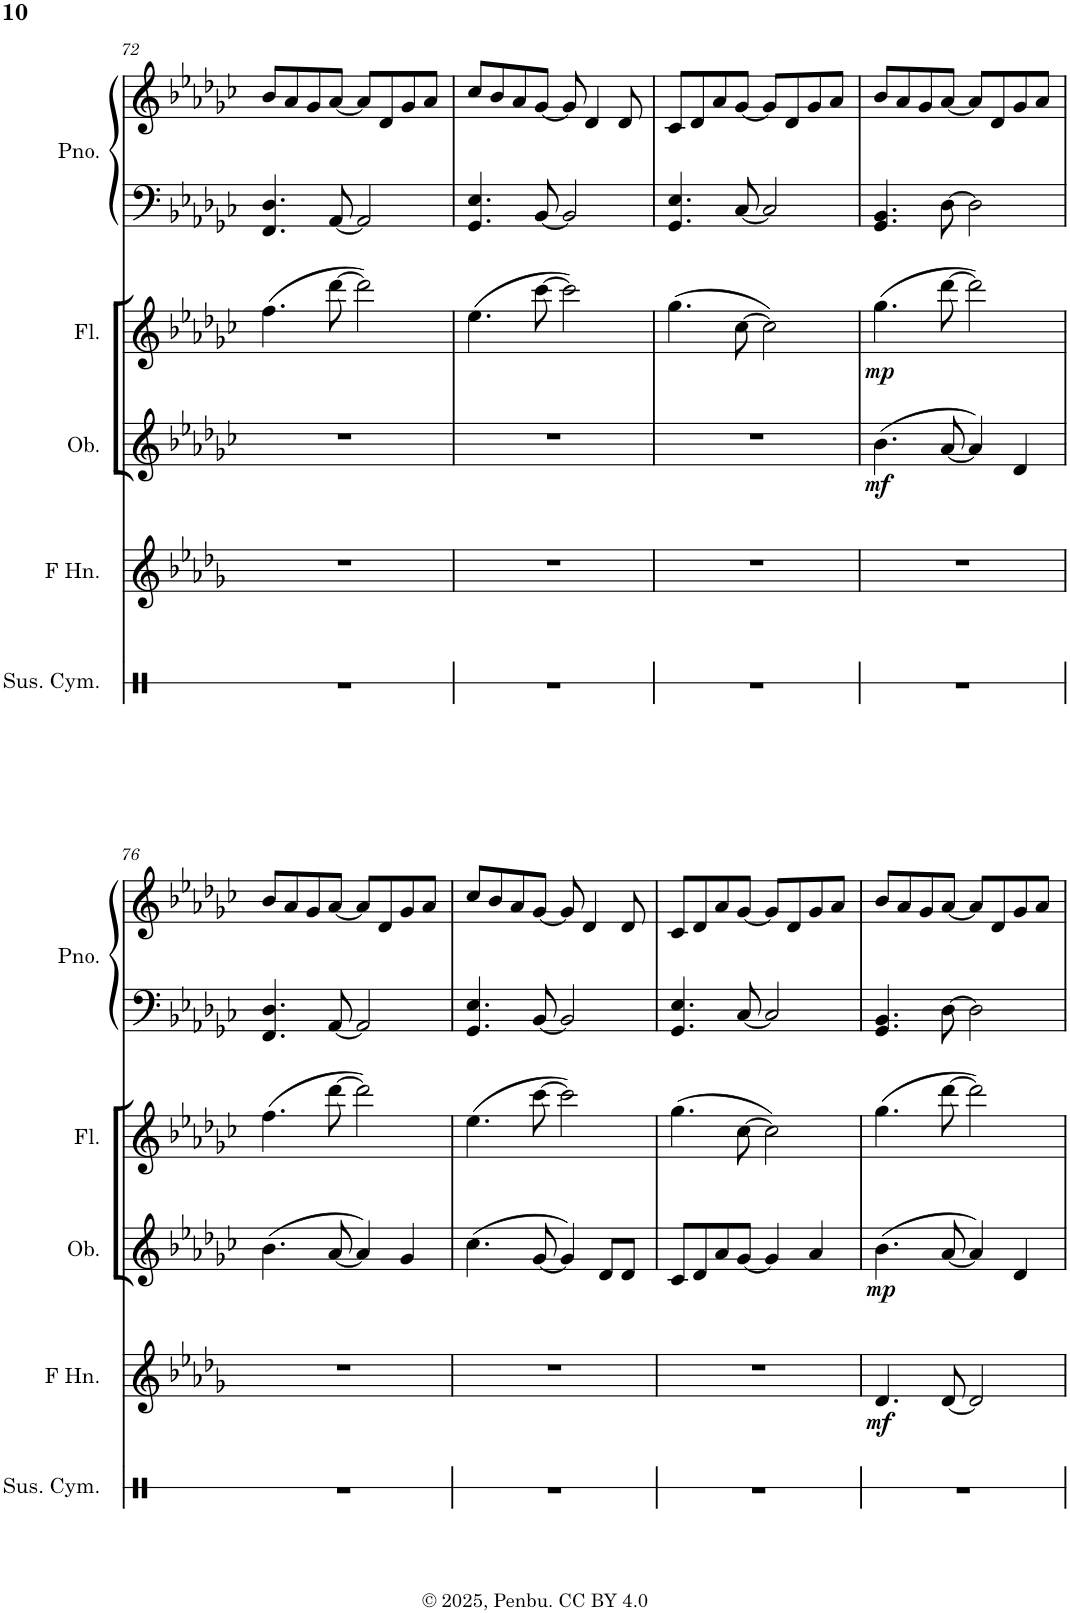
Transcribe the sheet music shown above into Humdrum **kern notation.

**kern	**kern	**dynam	**kern	**dynam	**kern	**dynam	**kern	**kern
*part5	*part4	*part4	*part3	*part3	*part2	*part2	*part1	*part1
*staff6	*staff5	*staff5	*staff4	*staff4	*staff3	*staff3	*staff2	*staff1
*I"Suspended Cymbal	*I"Horn in F	*	*I"Oboe	*	*I"Flute	*	*I"Piano	*
*I'Sus. Cym.	*	*	*I'Ob.	*	*I'Fl.	*	*I'Pno.	*
!!LO:PB:g=z
*clefX	*clefG2	*	*clefG2	*	*clefG2	*	*clefF4	*clefG2
*	*Trd4c7	*	*	*	*	*	*	*
*k[]	*k[b-e-a-d-g-]	*	*k[b-e-a-d-g-c-]	*	*k[b-e-a-d-g-c-]	*	*k[b-e-a-d-g-c-]	*k[b-e-a-d-g-c-]
*M4/4	*M4/4	*	*M4/4	*	*M4/4	*	*M4/4	*M4/4
=72	=72	=72	=72	=72	=72	=72	=72	=72
1r	1r	.	1r	.	(4.ff\	.	4.FF/ 4.D-/	8b-/L
.	.	.	.	.	.	.	.	8a-/
.	.	.	.	.	.	.	.	8g-/
.	.	.	.	.	[8ddd-\	.	[8AA-/	[8a-/J
.	.	.	.	.	2ddd-\])	.	2AA-/]	8a-/L]
.	.	.	.	.	.	.	.	8d-/
.	.	.	.	.	.	.	.	8g-/
.	.	.	.	.	.	.	.	8a-/J
=73	=73	=73	=73	=73	=73	=73	=73	=73
1r	1r	.	1r	.	(4.ee-\	.	4.GG-/ 4.E-/	8cc-/L
.	.	.	.	.	.	.	.	8b-/
.	.	.	.	.	.	.	.	8a-/
.	.	.	.	.	[8ccc-\	.	[8BB-/	[8g-/J
.	.	.	.	.	2ccc-\])	.	2BB-/]	8g-/]
.	.	.	.	.	.	.	.	4d-/
.	.	.	.	.	.	.	.	8d-/
=74	=74	=74	=74	=74	=74	=74	=74	=74
1r	1r	.	1r	.	(4.gg-\	.	4.GG-/ 4.E-/	8c-/L
.	.	.	.	.	.	.	.	8d-/
.	.	.	.	.	.	.	.	8a-/
.	.	.	.	.	[8cc-\	.	[8C-/	[8g-/J
.	.	.	.	.	2cc-\])	.	2C-/]	8g-/L]
.	.	.	.	.	.	.	.	8d-/
.	.	.	.	.	.	.	.	8g-/
.	.	.	.	.	.	.	.	8a-/J
=75	=75	=75	=75	=75	=75	=75	=75	=75
!	!	!	!	!LO:DY:b	!	!LO:DY:b	!	!
1r	1r	.	(4.b-\	mf	(4.gg-\	mp	4.GG-/ 4.BB-/	8b-/L
.	.	.	.	.	.	.	.	8a-/
.	.	.	.	.	.	.	.	8g-/
.	.	.	[8a-/	.	[8ddd-\	.	[8D-\	[8a-/J
.	.	.	4a-/])	.	2ddd-\])	.	2D-\]	8a-/L]
.	.	.	.	.	.	.	.	8d-/
.	.	.	4d-/	.	.	.	.	8g-/
.	.	.	.	.	.	.	.	8a-/J
!!LO:LB:g=z
=76	=76	=76	=76	=76	=76	=76	=76	=76
1r	1r	.	(4.b-\	.	(4.ff\	.	4.FF/ 4.D-/	8b-/L
.	.	.	.	.	.	.	.	8a-/
.	.	.	.	.	.	.	.	8g-/
.	.	.	[8a-/	.	[8ddd-\	.	[8AA-/	[8a-/J
.	.	.	4a-/])	.	2ddd-\])	.	2AA-/]	8a-/L]
.	.	.	.	.	.	.	.	8d-/
.	.	.	4g-/	.	.	.	.	8g-/
.	.	.	.	.	.	.	.	8a-/J
=77	=77	=77	=77	=77	=77	=77	=77	=77
1r	1r	.	(4.cc-\	.	(4.ee-\	.	4.GG-/ 4.E-/	8cc-/L
.	.	.	.	.	.	.	.	8b-/
.	.	.	.	.	.	.	.	8a-/
.	.	.	[8g-/	.	[8ccc-\	.	[8BB-/	[8g-/J
.	.	.	4g-/])	.	2ccc-\])	.	2BB-/]	8g-/]
.	.	.	.	.	.	.	.	4d-/
.	.	.	8d-/L	.	.	.	.	.
.	.	.	8d-/J	.	.	.	.	8d-/
=78	=78	=78	=78	=78	=78	=78	=78	=78
1r	1r	.	8c-/L	.	(4.gg-\	.	4.GG-/ 4.E-/	8c-/L
.	.	.	8d-/	.	.	.	.	8d-/
.	.	.	8a-/	.	.	.	.	8a-/
.	.	.	[8g-/J	.	[8cc-\	.	[8C-/	[8g-/J
.	.	.	4g-/]	.	2cc-\])	.	2C-/]	8g-/L]
.	.	.	.	.	.	.	.	8d-/
.	.	.	4a-/	.	.	.	.	8g-/
.	.	.	.	.	.	.	.	8a-/J
=79	=79	=79	=79	=79	=79	=79	=79	=79
!	!	!LO:DY:b	!	!LO:DY:b	!	!	!	!
1r	4.d-/	mf	(4.b-\	mp	(>4.gg-\	.	4.GG-/ 4.BB-/	8b-/L
.	.	.	.	.	.	.	.	8a-/
.	.	.	.	.	.	.	.	8g-/
.	[8d-/	.	[8a-/	.	[8ddd-\	.	[8D-\	[8a-/J
.	2d-/]	.	4a-/])	.	2ddd-\])	.	2D-\]	8a-/L]
.	.	.	.	.	.	.	.	8d-/
.	.	.	4d-/	.	.	.	.	8g-/
.	.	.	.	.	.	.	.	8a-/J
=	=	=	=	=	=	=	=	=
*-	*-	*-	*-	*-	*-	*-	*-	*-
